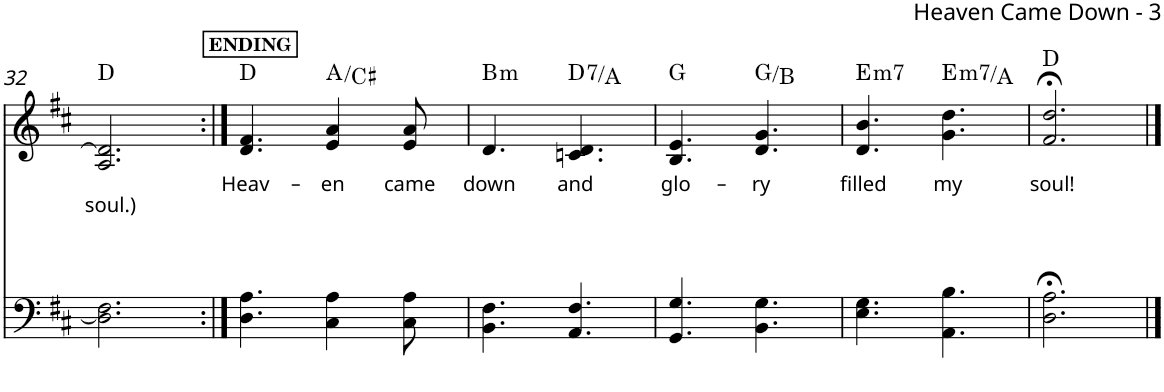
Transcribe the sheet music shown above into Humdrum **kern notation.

**kern	**kern	**text	**harte
*part2	*part1	*part1	*part1
*staff2	*staff1	*staff1	*
*I"Мужчина	*I"Женщина	*	*
!!LO:PB:g=z
*clefF4	*clefG2	*	*
*k[f#c#]	*k[f#c#]	*	*
*M6/8	*M6/8	*	*
=32	=32	=32	=32
!	!	!LO:LY:b	!
2.D\] 2.F#\	2.A/ 2.d/]	soul.)	D:maj
=33:|!	=33:|!	=33:|!	=33:|!
!	!LO:TX:a:B:t=ENDING	!	!
!	!	!LO:LY:b	!
4.D\ 4.A\	4.d/ 4.f#/	Heav-	D:maj
!	!	!LO:LY:b	!
4C#\ 4A\	4e/ 4a/	-en	A:maj/3
!	!	!LO:LY:b	!
8C#\ 8A\	8e/ 8a/	came	.
=34	=34	=34	=34
!	!	!LO:LY:b	!LO:H:kt=m
4.BB\ 4.F#\	4.d/	down	B:min
!	!	!LO:LY:b	!LO:H:kt=7
4.AA/ 4.F#/	4.cn/ 4.d/	and	D:7/5
=35	=35	=35	=35
!	!	!LO:LY:b	!
4.GG/ 4.G/	4.B/ 4.e/	glo-	G:maj
!	!	!LO:LY:b	!
4.BB\ 4.G\	4.d/ 4.g/	-ry	G:maj/3
=36	=36	=36	=36
!	!	!LO:LY:b	!LO:H:kt=m7
4.E\ 4.G\	4.d/ 4.b/	filled	E:min7
!	!	!LO:LY:b	!LO:H:kt=m7
4.AA\ 4.B\	4.g\ 4.dd\	my	E:min7/4
=37	=37	=37	=37
!	!	!LO:LY:b	!
2.D\;< 2.A\;<	2.f#/;< 2.dd/;<	soul!	D:maj
==	==	==	==
*-	*-	*-	*-
